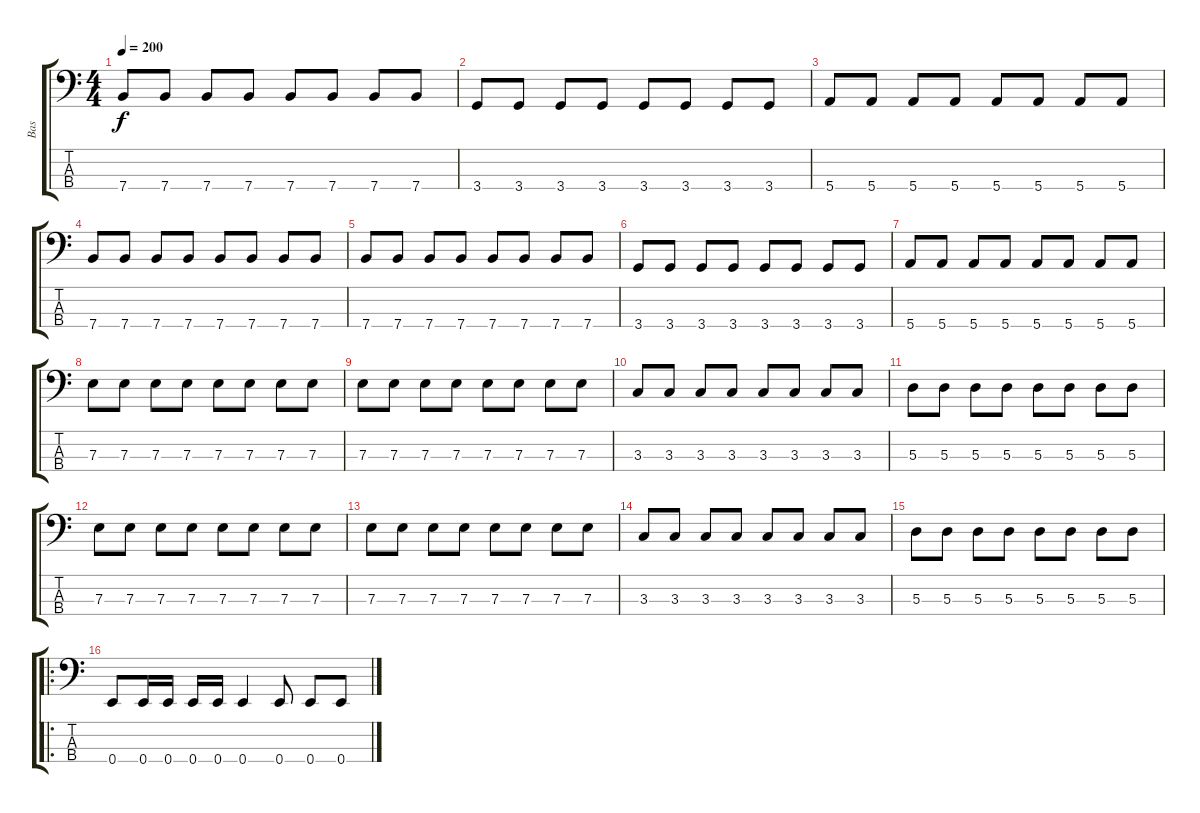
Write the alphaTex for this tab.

\track ("Bas" "Bas") {instrument electricbasspick}
\staff {score tabs}
\tuning (G2 D2 A1 E1) {hide}
\ts (4 4)
\tempo 200
\clef f4
\ks c
7.4.8{dy f} 7.4.8 7.4.8 7.4.8 7.4.8 7.4.8 7.4.8 7.4.8 |
3.4.8 3.4.8 3.4.8 3.4.8 3.4.8 3.4.8 3.4.8 3.4.8 |
5.4.8 5.4.8 5.4.8 5.4.8 5.4.8 5.4.8 5.4.8 5.4.8 |
7.4.8 7.4.8 7.4.8 7.4.8 7.4.8 7.4.8 7.4.8 7.4.8 |
7.4.8 7.4.8 7.4.8 7.4.8 7.4.8 7.4.8 7.4.8 7.4.8 |
3.4.8 3.4.8 3.4.8 3.4.8 3.4.8 3.4.8 3.4.8 3.4.8 |
5.4.8 5.4.8 5.4.8 5.4.8 5.4.8 5.4.8 5.4.8 5.4.8 |
7.3.8 7.3.8 7.3.8 7.3.8 7.3.8 7.3.8 7.3.8 7.3.8 |
7.3.8 7.3.8 7.3.8 7.3.8 7.3.8 7.3.8 7.3.8 7.3.8 |
3.3.8 3.3.8 3.3.8 3.3.8 3.3.8 3.3.8 3.3.8 3.3.8 |
5.3.8 5.3.8 5.3.8 5.3.8 5.3.8 5.3.8 5.3.8 5.3.8 |
7.3.8 7.3.8 7.3.8 7.3.8 7.3.8 7.3.8 7.3.8 7.3.8 |
7.3.8 7.3.8 7.3.8 7.3.8 7.3.8 7.3.8 7.3.8 7.3.8 |
3.3.8 3.3.8 3.3.8 3.3.8 3.3.8 3.3.8 3.3.8 3.3.8 |
5.3.8 5.3.8 5.3.8 5.3.8 5.3.8 5.3.8 5.3.8 5.3.8 |
\ro
0.4.8 0.4.16 0.4.16 0.4.16 0.4.16 0.4.4 0.4.8 0.4.8 0.4.8
